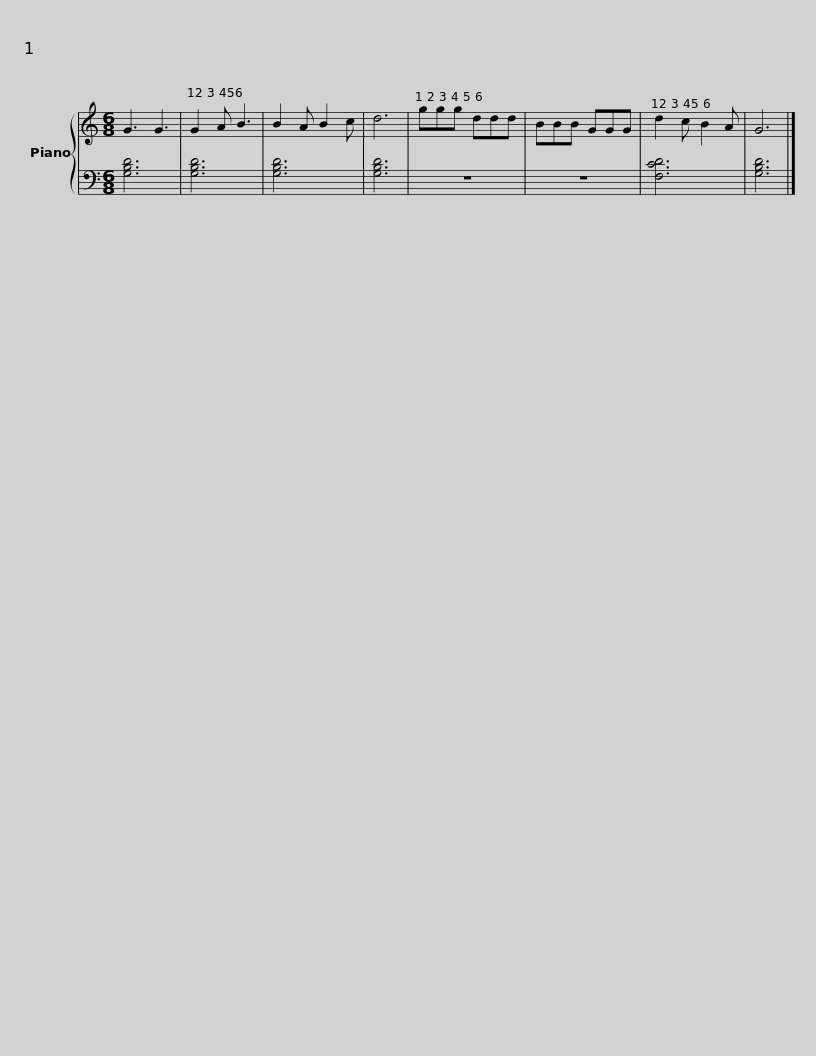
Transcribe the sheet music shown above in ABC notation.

X:1
%%score { 1 | 2 }
L:1/8
M:6/8
I:linebreak $
K:C
V:1 treble
V:2 bass
V:1
 G3 G3 | G2 A B3 | B2 A B2 c | d6 | ggg ddd | %5
 BBB GGG | d2 c B2 A | G6 |] %8
V:2
 [G,B,D]6 | [G,B,D]6 | [G,B,D]6 | [G,B,D]6 | z6 | %5
 z6 | [F,CD]6 | [G,B,D]6 |] %8
